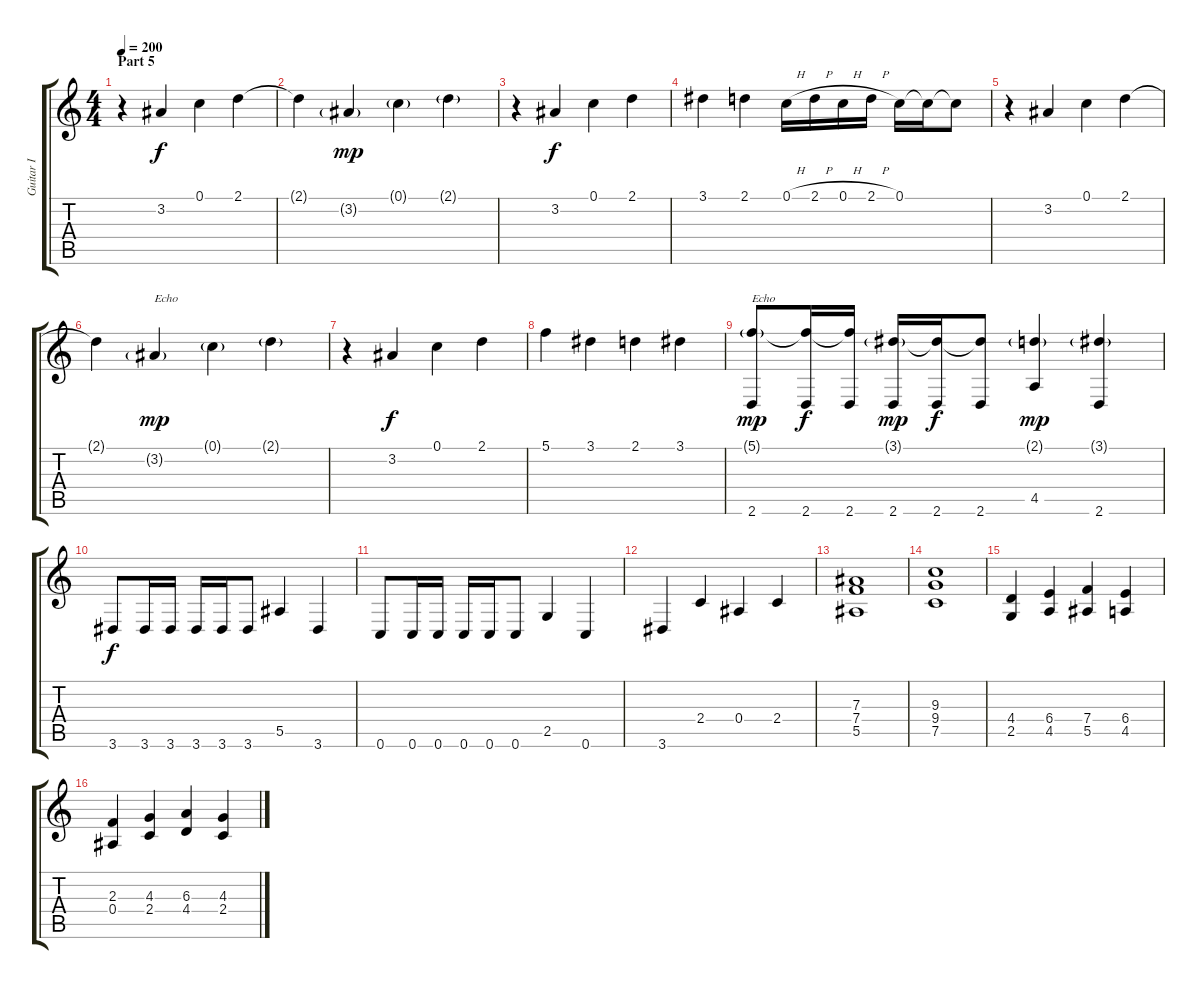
\track ("Guitar I" "Guitar I") {instrument distortionguitar}
\staff {score tabs}
\tuning (C4 G3 Eb3 Bb2 F2 C2) {hide}
\ts (4 4)
\section ("" "Part 5")
\tempo 200
\clef g2
\ks c
r.4{dy f} 3.2.4 0.1.4 2.1.4 |
2.1{t}.4 3.2{g}.4{dy mp} 0.1{g}.4 2.1{g}.4 |
r.4 3.2.4{dy f} 0.1.4 2.1.4 |
3.1.4 2.1.4 0.1{h}.16 2.1{h}.16 0.1{h}.16 2.1{h}.16 0.1.16 0.1{t}.16 0.1{t}.8 |
r.4 3.2.4 0.1.4 2.1.4 |
2.1{t}.4 3.2{g}.4{txt "Echo" dy mp} 0.1{g}.4 2.1{g}.4 |
r.4 3.2.4{dy f} 0.1.4 2.1.4 |
5.1.4 3.1.4 2.1.4 3.1.4 |
(5.1{g} 2.6).8{txt "Echo" dy mp balance 2} (5.1{t} 2.6).16{dy f} (5.1{t} 2.6).16 (3.1{g} 2.6).16{dy mp} (3.1{t} 2.6).16{dy f} (3.1{t} 2.6).8 (2.1{g} 4.5).4{dy mp} (3.1{g} 2.6).4 |
3.6.8{dy f} 3.6.16 3.6.16 3.6.16 3.6.16 3.6.8 5.5.4 3.6.4 |
0.6.8 0.6.16 0.6.16 0.6.16 0.6.16 0.6.8 2.5.4 0.6.4 |
3.6.4 2.4.4 0.4.4 2.4.4 |
(7.3 7.4 5.5).1 |
(9.3 9.4 7.5).1 |
(4.4 2.5).4 (6.4 4.5).4 (7.4 5.5).4 (6.4 4.5).4 |
(2.3 0.4).4 (4.3 2.4).4 (6.3 4.4).4 (4.3 2.4).4
